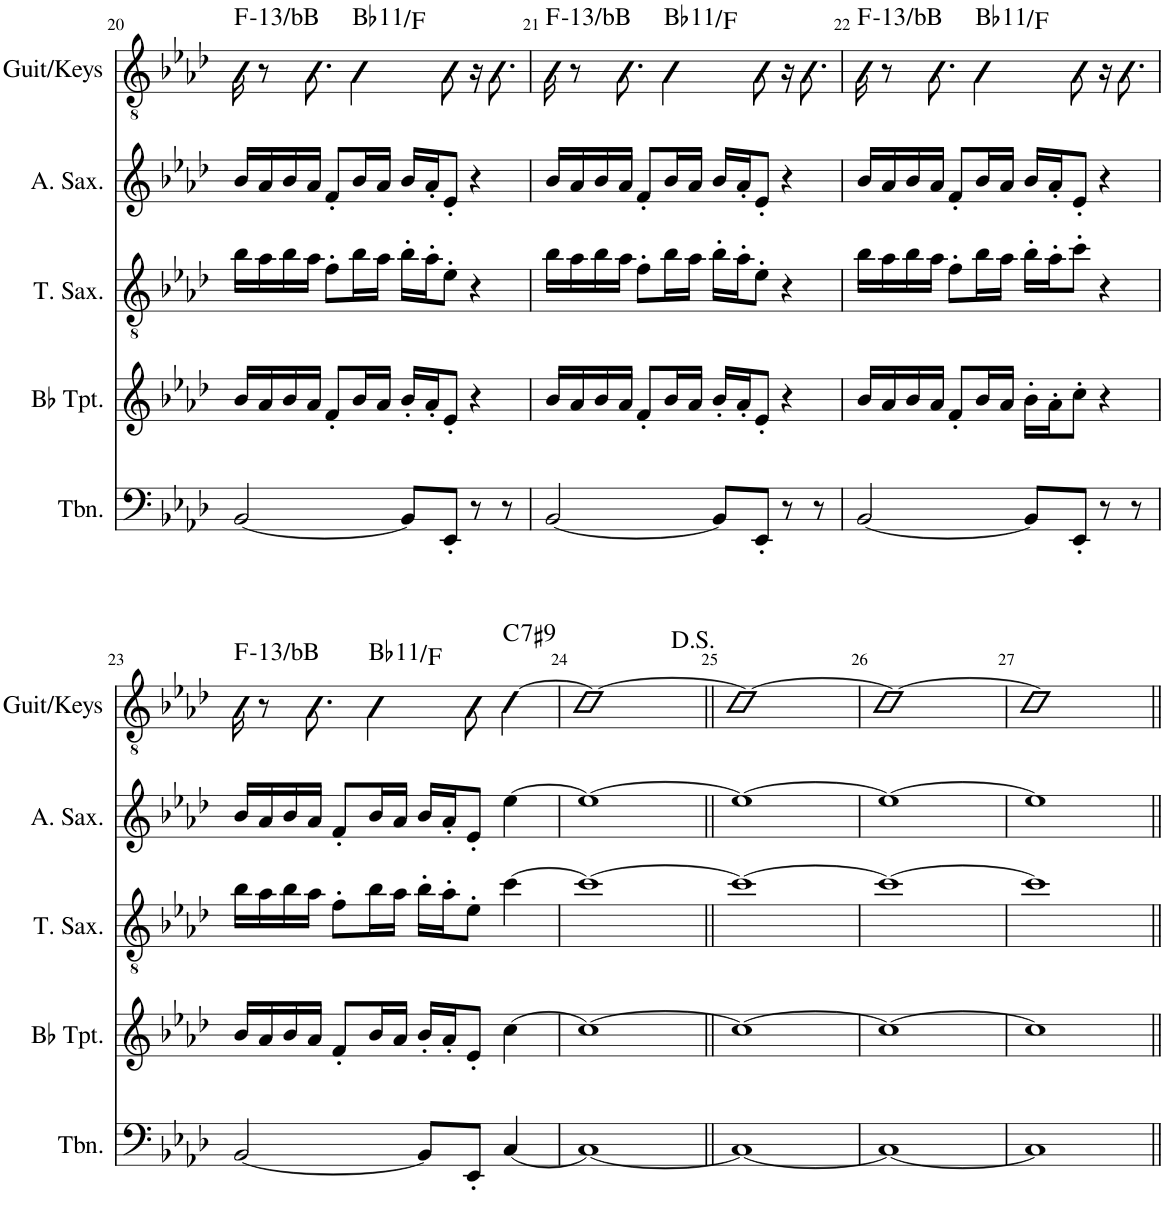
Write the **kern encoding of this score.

**kern	**kern	**kern	**kern	**kern	**harte
*part5	*part4	*part3	*part2	*part1	*part1
*staff5	*staff4	*staff3	*staff2	*staff1	*
*I"Trombone	*I"Bb Trumpet	*I"Tenor Saxophone	*I"Alto Saxophone	*I"Guit/Keys	*
*I'Tbn.	*I'Bb Tpt.	*I'T. Sax.	*I'A. Sax.	*I'Guit/Keys	*
!!LO:PB:g=z
*clefF4	*clefG2	*clefGv2	*clefG2	*clefGv2	*
*	*ITrd1c2	*ITrd8c14	*ITrd5c9	*	*
*k[b-e-a-d-]	*k[b-e-a-d-]	*k[b-e-a-d-]	*k[b-e-a-d-]	*k[b-e-a-d-]	*
*M4/4	*M4/4	*M4/4	*M4/4	*M4/4	*
=20	=20	=20	=20	=20	=20
!	!	!	!	!	!LO:H:kt=13/
[2BB-/	16b-/LL	16b-\LL	16b-/LL	16B-\	F:min
.	16a-/	16a-\	16a-/	8r	.
.	16b-/	16b-\	16b-/	.	.
.	16a-/JJ	16a-\JJ	16a-/JJ	8.B-\	.
.	8f'/L	8f'\L	8f'/L	.	.
!	!	!	!	!	!LO:H:kt=11
.	16b-/L	16b-\L	16b-/L	4B-\	Bb:9(11)/5
.	16a-/JJ	16a-\JJ	16a-/JJ	.	.
8BB-/L]	16b-'/LL	16b-'\LL	16b-/LL	.	.
.	16a-'/J	16a-'\J	16a-'/J	.	.
8EE-'/J	8e-'/J	8e-'\J	8e-'/J	8B-\	.
8r	4r	4r	4r	16r	.
.	.	.	.	8.B-\	.
8r	.	.	.	.	.
=21	=21	=21	=21	=21	=21
!	!	!	!	!	!LO:H:kt=13/
[2BB-/	16b-/LL	16b-\LL	16b-/LL	16B-\	F:min
.	16a-/	16a-\	16a-/	8r	.
.	16b-/	16b-\	16b-/	.	.
.	16a-/JJ	16a-\JJ	16a-/JJ	8.B-\	.
.	8f'/L	8f'\L	8f'/L	.	.
!	!	!	!	!	!LO:H:kt=11
.	16b-/L	16b-\L	16b-/L	4B-\	Bb:9(11)/5
.	16a-/JJ	16a-\JJ	16a-/JJ	.	.
8BB-/L]	16b-'/LL	16b-'\LL	16b-/LL	.	.
.	16a-'/J	16a-'\J	16a-'/J	.	.
8EE-'/J	8e-'/J	8e-'\J	8e-'/J	8B-\	.
8r	4r	4r	4r	16r	.
.	.	.	.	8.B-\	.
8r	.	.	.	.	.
=22	=22	=22	=22	=22	=22
!	!	!	!	!	!LO:H:kt=13/
[2BB-/	16b-/LL	16b-\LL	16b-/LL	16B-\	F:min
.	16a-/	16a-\	16a-/	8r	.
.	16b-/	16b-\	16b-/	.	.
.	16a-/JJ	16a-\JJ	16a-/JJ	8.B-\	.
.	8f'/L	8f'\L	8f'/L	.	.
!	!	!	!	!	!LO:H:kt=11
.	16b-/L	16b-\L	16b-/L	4B-\	Bb:9(11)/5
.	16a-/JJ	16a-\JJ	16a-/JJ	.	.
8BB-/L]	16b-'\LL	16b-'\LL	16b-/LL	.	.
.	16a-'\J	16a-'\J	16a-'/J	.	.
8EE-'/J	8cc'\J	8cc'\J	8e-'/J	8B-\	.
8r	4r	4r	4r	16r	.
.	.	.	.	8.B-\	.
8r	.	.	.	.	.
!!LO:LB:g=z
=23	=23	=23	=23	=23	=23
!	!	!	!	!	!LO:H:kt=13/
[2BB-/	16b-/LL	16b-\LL	16b-/LL	16B-\	F:min
.	16a-/	16a-\	16a-/	8r	.
.	16b-/	16b-\	16b-/	.	.
.	16a-/JJ	16a-\JJ	16a-/JJ	8.B-\	.
.	8f'/L	8f'\L	8f'/L	.	.
!	!	!	!	!	!LO:H:kt=11
.	16b-/L	16b-\L	16b-/L	4B-\	Bb:9(11)/5
.	16a-/JJ	16a-\JJ	16a-/JJ	.	.
8BB-/L]	16b-'/LL	16b-'\LL	16b-/LL	.	.
.	16a-'/J	16a-'\J	16a-'/J	.	.
8EE-'/J	8e-'/J	8e-'\J	8e-'/J	8B-\	.
!	!	!	!	!	!LO:H:kt=7
[4C/	[4cc\	[4cc\	[4ee-\	[4c\	C:7(#9)
=24	=24	=24	=24	=24	=24
1C_	1cc_	1cc_	1ee-_	1c_	.
=25||	=25||	=25||	=25||	=25||	=25||
1C_	1cc_	1cc_	1ee-_	1c_	.
=26	=26	=26	=26	=26	=26
1C_	1cc_	1cc_	1ee-_	1c_	.
=27	=27	=27	=27	=27	=27
1C]	1cc]	1cc]	1ee-]	1c]	.
=||	=||	=||	=||	=||	=||
*-	*-	*-	*-	*-	*-
